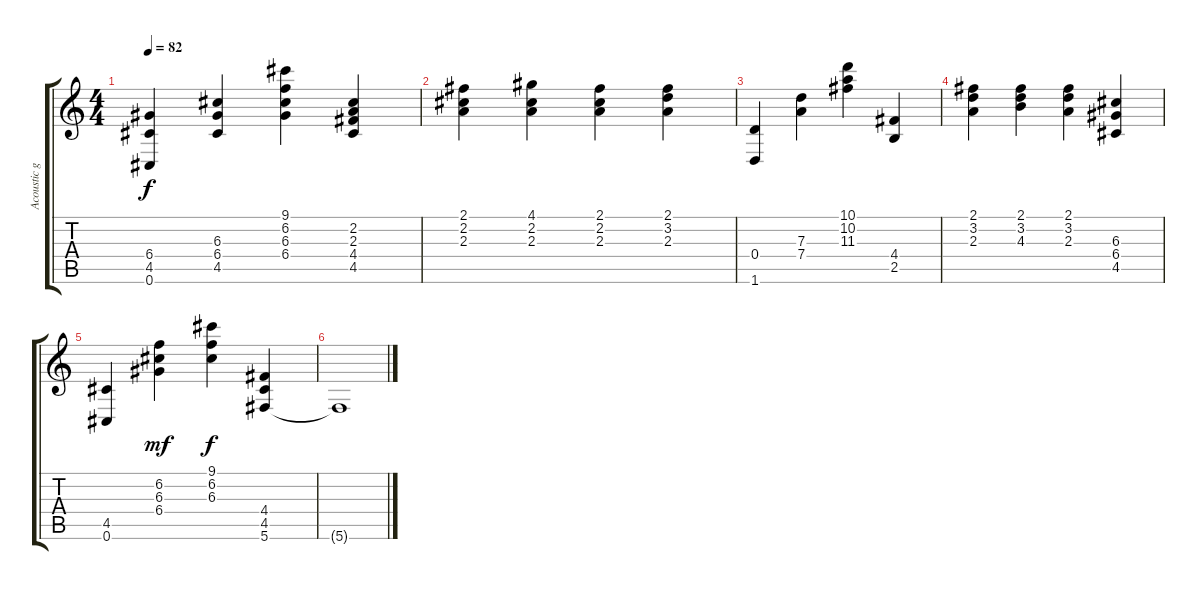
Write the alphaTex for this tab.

\track ("Acoustic guitar" "Acoustic g") {instrument acousticguitarsteel}
\staff {score tabs}
\tuning (E4 B3 G3 D3 A2 Db2) {hide}
\ts (4 4)
\tempo 82
\clef g2
\ks c
(6.4 4.5 0.6).4{dy f} (6.3 6.4 4.5).4 (9.1 6.2 6.3 6.4).4 (2.2 2.3 4.4 4.5).4 |
(2.1 2.2 2.3).4 (4.1 2.2 2.3).4 (2.1 2.2 2.3).4 (2.1 3.2 2.3).4 |
(0.4 1.6).4 (7.3 7.4).4 (10.1 10.2 11.3).4 (4.4 2.5).4 |
(2.1 3.2 2.3).4 (2.1 3.2 4.3).4 (2.1 3.2 2.3).4 (6.3 6.4 4.5).4 |
(4.5 0.6).4 (6.2 6.3 6.4).4{dy mf} (9.1 6.2 6.3).4{dy f} (4.4 4.5 5.6).4 |
5.6{t}.1
